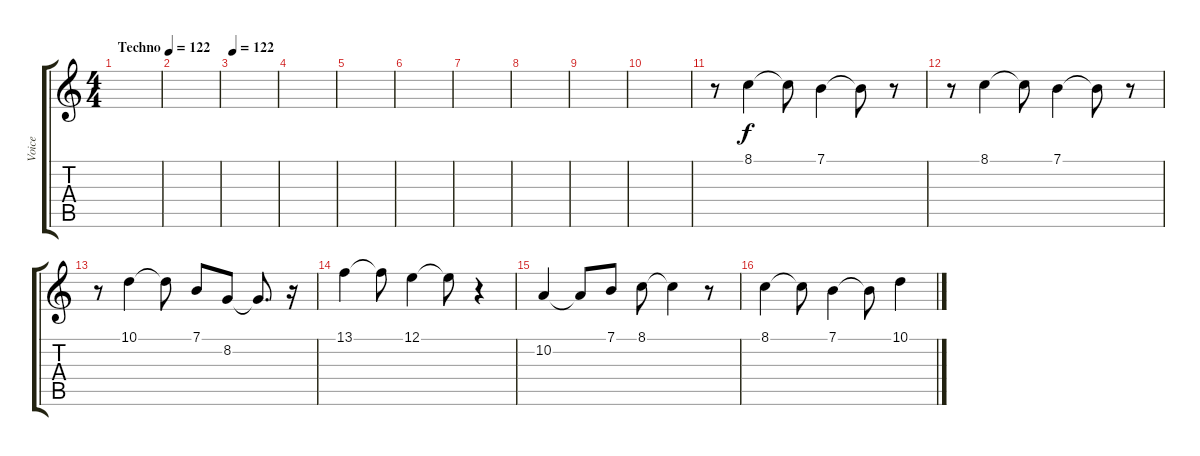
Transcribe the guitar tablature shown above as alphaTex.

\track ("Voice" "Voice") {instrument tenorsax}
\staff {score tabs}
\tuning (E4 B3 G3 D3 A2 E2) {hide}
\ts (4 4)
\tempo (122 "Techno")
\tempo 132
\tempo (122 "Techno")
\clef g2
\ks c
|
|
\tempo 122
|
|
|
|
|
|
|
|
r.8 8.1.4 8.1{t}.8 7.1.4 7.1{t}.8 r.8 |
r.8 8.1.4 8.1{t}.8 7.1.4 7.1{t}.8 r.8 |
r.8 10.1.4 10.1{t}.8 7.1.8 8.2.8 8.2{t}.8{d} r.16 |
13.1.4 13.1{t}.8 12.1.4 12.1{t}.8 r.4 |
10.2.4 10.2{t}.8 7.1.8 8.1.8 8.1{t}.4 r.8 |
8.1.4 8.1{t}.8 7.1.4 7.1{t}.8 10.1.4
